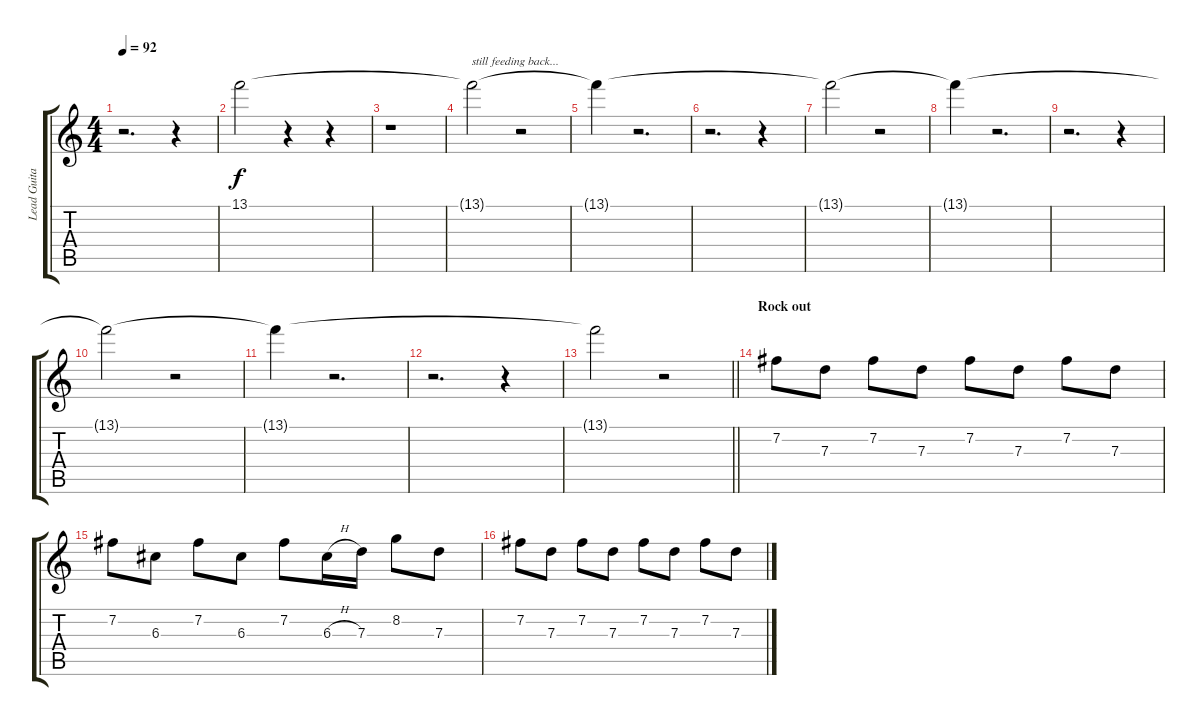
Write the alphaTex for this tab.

\track ("Lead Guitar" "Lead Guita") {instrument overdrivenguitar}
\staff {score tabs}
\tuning (E4 B3 G3 D3 A2 E2) {hide}
\ts (4 4)
\tempo 92
\clef g2
\ks c
r.2{d dy f} r.4 |
13.1{t}.2 r.4 r.4 |
r.1 |
13.1{t}.2{txt "still feeding back..."} r.2 |
13.1{t}.4 r.2{d} |
r.2{d} r.4 |
13.1{t}.2 r.2 |
13.1{t}.4 r.2{d} |
r.2{d} r.4 |
13.1{t}.2 r.2 |
13.1{t}.4 r.2{d} |
r.2{d} r.4 |
\barLineRight lightlight
13.1{t}.2 r.2 |
\section ("" "Rock out")
7.2.8 7.3.8 7.2.8 7.3.8 7.2.8 7.3.8 7.2.8 7.3.8 |
7.2.8 6.3.8 7.2.8 6.3.8 7.2.8 6.3{h}.16 7.3.16 8.2.8 7.3.8 |
7.2.8 7.3.8 7.2.8 7.3.8 7.2.8 7.3.8 7.2.8 7.3.8
